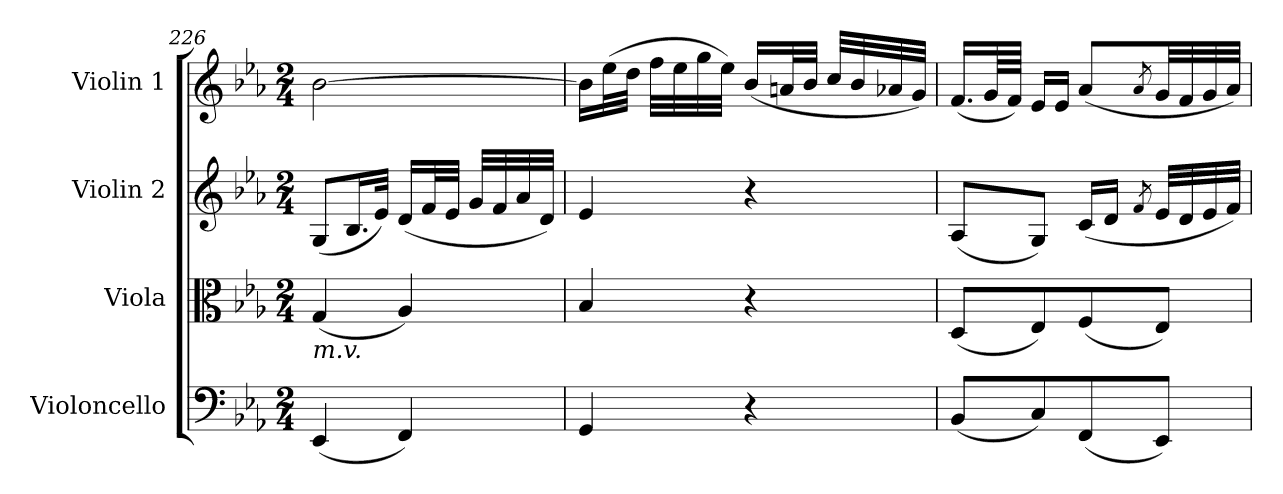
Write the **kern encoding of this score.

**kern	**kern	**kern	**dynam	**kern	**dynam
*part4	*part3	*part2	*part2	*part1	*part1
*staff4	*staff3	*staff2	*staff2	*staff1	*staff1
*I"Violoncello	*I"Viola	*I"Violin 2	*	*I"Violin 1	*
*I'Vc	*I'Vla	*I'Vln	*	*I'Vln	*
!!LO:LB:g=z
*clefF4	*clefC3	*clefG2	*	*clefG2	*
*k[b-e-a-]	*k[b-e-a-]	*k[b-e-a-]	*	*k[b-e-a-]	*
*M2/4	*M2/4	*M2/4	*	*M2/4	*
=226	=226	=226	=226	=226	=226
!	!LO:TX:b:i:t=m.v.	!	!	!	!
!	!	!	!LO:DY:b	!	!LO:DY:b
(<4EE-/	(<4G/	(<8G/L	other-dynamics	[2b-\	other-dynamics
.	.	16.B-/L	.	.	.
.	.	32e-/JJk)	.	.	.
4FF/)	4A-/)	(<16d/LL	.	.	.
.	.	32f/L	.	.	.
.	.	32e-/JJJ	.	.	.
.	.	32g/LLL	.	.	.
.	.	32f/	.	.	.
.	.	32a-/	.	.	.
.	.	32d/JJJ)	.	.	.
=227	=227	=227	=227	=227	=227
4GG/	4B-/	4e-/	.	16b-\LL]	.
.	.	.	.	(>32ee-\L	.
.	.	.	.	32dd\JJJ	.
.	.	.	.	32ff\LLL	.
.	.	.	.	32ee-\	.
.	.	.	.	32gg\	.
.	.	.	.	32ee-\JJJ)	.
4r	4r	4r	.	(<16b-/LL	.
.	.	.	.	32an/L	.
.	.	.	.	32b-/JJJ	.
.	.	.	.	32cc/LLL	.
.	.	.	.	32b-/	.
.	.	.	.	32a-X/	.
.	.	.	.	32g/JJJ)	.
=228	=228	=228	=228	=228	=228
(<8BB-/L	(<8D/L	(<8A-/L	.	(<16.f/LL	.
.	.	.	.	64g/LL	.
.	.	.	.	64f/JJJJ)	.
8C/)	8E-/)	8G/J)	.	16e-/LL	.
.	.	.	.	16e-/JJ	.
(<8FF/	(<8F/	(<16c/LL	.	(<8a-/L	.
.	.	16d/JJ	.	.	.
.	.	8qf/	.	8qa-/	.
8EE-/J)	8E-/J)	32e-/LLL	.	32g/LL	.
.	.	32d/	.	32f/	.
.	.	32e-/	.	32g/	.
.	.	32f/JJJ)	.	32a-/JJJ)	.
=	=	=	=	=	=
*-	*-	*-	*-	*-	*-
